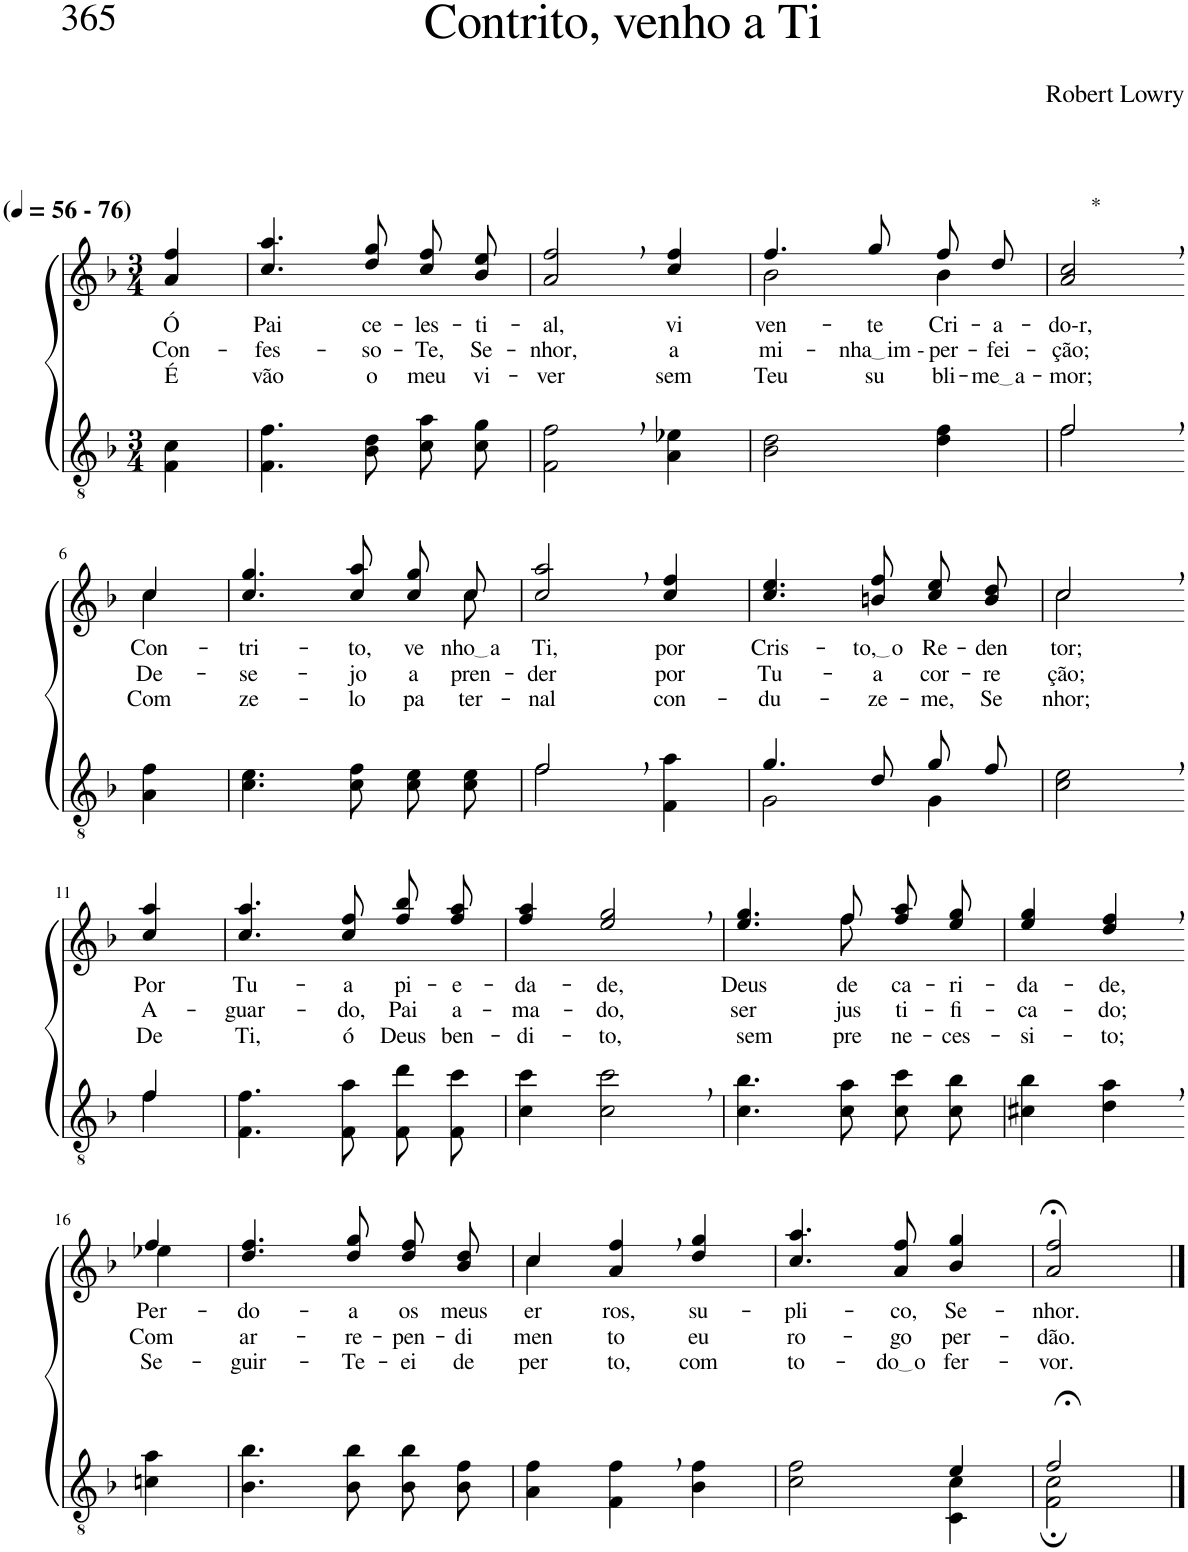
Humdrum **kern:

**kern	**kern	**text	**text	**text
*part2	*part1	*part1	*part1	*part1
*staff2	*staff1	*staff1	*staff1	*staff1
*I"Parte III e IV	*I"Parte I e II	*	*	*
*clefGv2	*clefG2	*	*	*
*Trd5c9	*Trd5c9	*	*	*
*k[b-]	*k[b-]	*	*	*
*M3/4	*M3/4	*	*	*
*MM56	*MM56	*	*	*
=1	=1	=1	=1	=1
!	!LO:TX:a:B:t=(	!	!	!
!	!LO:TX:a:B:t=- 76)	!	!	!
!	!	!LO:LY:b	!LO:LY:b	!LO:LY:b
4F\ 4c\	4a/ 4ff/	Ó	Con-	É
=2	=2	=2	=2	=2
!	!	!LO:LY:b	!LO:LY:b	!LO:LY:b
4.F\ 4.f\	4.cc/ 4.aa/	Pai	-fes-	vão
!	!	!LO:LY:b	!LO:LY:b	!LO:LY:b
8B-\ 8d\	8dd/ 8gg/	ce-	-so-	o
!	!	!LO:LY:b	!LO:LY:b	!LO:LY:b
8c\ 8a\L	8cc\ 8ff\L	-les-	-Te,	meu
!	!	!LO:LY:b	!LO:LY:b	!LO:LY:b
8c\ 8g\J	8b-\ 8ee\J	-ti-	Se-	vi-
=3	=3	=3	=3	=3
!	!	!LO:LY:b	!LO:LY:b	!LO:LY:b
2F\, 2f\,	2a/, 2ff/,	-al,	-nhor,	-ver
!	!	!LO:LY:b	!LO:LY:b	!LO:LY:b
4A\ 4e-X\	4cc/ 4ff/	vi-	a	sem
=4	=4	=4	=4	=4
*	*^	*	*	*
!	!	!	!LO:LY:b	!LO:LY:b	!LO:LY:b
2B-\ 2d\	4.ff/	2b-\	-ven-	mi-	Teu
!	!	!	!LO:LY:b	!LO:LY:b	!LO:LY:b
.	8gg/	.	-te	nha im -	su-
!	!	!	!LO:LY:b	!LO:LY:b	!LO:LY:b
4d\ 4f\	8ff/L	4b-\	Cri-	-per-	-bli-
!	!	!	!LO:LY:b	!LO:LY:b	!LO:LY:b
.	8dd/J	.	-a-	-fei-	me a
*	*v	*v	*	*	*
=5	=5	=5	=5	=5
*^	*	*	*	*
!	!	!LO:TX:a:t=*	!	!	!
!	!	!	!LO:LY:b	!LO:LY:b	!LO:LY:b
2f,/	2f\	2a/, 2cc/,	-do-r,	-ção;	-mor;
!!LO:LB:g=z
=6-	=6-	=6-	=6-	=6-	=6-
!	!	!	!LO:LY:b	!LO:LY:b	!LO:LY:b
*v	*v	*^	*	*	*
4A\ 4f\	4cc\	4cc/	Con-	De-	Com
=7	=7	=7	=7	=7	=7
!	!	!	!LO:LY:b	!LO:LY:b	!LO:LY:b
4.c\ 4.e\	4.cc/ 4.gg/	8ryy	-tri-	-se-	ze-
!	!	!	!LO:LY:b	!LO:LY:b	!LO:LY:b
*	*v	*v	*	*	*
8c\ 8f\	8cc/ 8aa/	-to,	-jo	-lo
!	!	!LO:LY:b	!LO:LY:b	!LO:LY:b
8c\ 8e\L	8cc\ 8gg\L	ve-	a-	pa-
*	*^	*	*	*
!	!	!	!LO:LY:b	!LO:LY:b	!LO:LY:b
8c\ 8e\J	8cc\J	8cc\	nho a	-pren-	-ter-
=8	=8	=8	=8	=8	=8
*^	*	*	*	*	*
!	!	!	!	!LO:LY:b	!LO:LY:b	!LO:LY:b
*	*	*v	*v	*	*	*
2f,/	2f\	2cc/, 2aa/,	Ti,	-der	-nal
!	!	!	!LO:LY:b	!LO:LY:b	!LO:LY:b
4ryy	4F\ 4a\	4cc/ 4ff/	por	por	con-
=9	=9	=9	=9	=9	=9
!	!	!	!LO:LY:b	!LO:LY:b	!LO:LY:b
4.g/	2G\	4.cc/ 4.ee/	Cris-	Tu-	-du-
!	!	!	!LO:LY:b	!LO:LY:b	!LO:LY:b
8d/	.	8bn/ 8ff/	to, o	-a	-ze-
!	!	!	!LO:LY:b	!LO:LY:b	!LO:LY:b
8g/L	4G\	8cc\ 8ee\L	Re-	cor-	-me,
!	!	!	!LO:LY:b	!LO:LY:b	!LO:LY:b
8f/J	.	8b\ 8dd\J	-den-	-re-	Se-
*v	*v	*	*	*	*
=10	=10	=10	=10	=10
*	*^	*	*	*
!	!	!	!LO:LY:b	!LO:LY:b	!LO:LY:b
2c\, 2e\,	2cc,/	2cc\	-tor;	-ção;	-nhor;
!!LO:LB:g=z
=11-	=11-	=11-	=11-	=11-	=11-
*^	*	*	*	*	*
!	!	!	!	!LO:LY:b	!LO:LY:b	!LO:LY:b
*	*	*v	*v	*	*	*
4f/	4f\	4cc/ 4aa/	Por	A-	De
=12	=12	=12	=12	=12	=12
!	!	!	!LO:LY:b	!LO:LY:b	!LO:LY:b
*v	*v	*	*	*	*
4.F\ 4.f\	4.cc/ 4.aa/	Tu-	-guar-	Ti,
!	!	!LO:LY:b	!LO:LY:b	!LO:LY:b
8F\ 8a\	8cc/ 8ff/	-a	-do,	ó
!	!	!LO:LY:b	!LO:LY:b	!LO:LY:b
8F\ 8dd\L	8ff\ 8bb-\L	pi-	Pai	Deus
!	!	!LO:LY:b	!LO:LY:b	!LO:LY:b
8F\ 8cc\J	8ff\ 8aa\J	-e-	a-	ben-
=13	=13	=13	=13	=13
!	!	!LO:LY:b	!LO:LY:b	!LO:LY:b
4c\ 4cc\	4ff/ 4aa/	-da-	-ma-	-di-
!	!	!LO:LY:b	!LO:LY:b	!LO:LY:b
2c\, 2cc\,	2ee/, 2gg/,	-de,	-do,	-to,
=14	=14	=14	=14	=14
!	!	!LO:LY:b	!LO:LY:b	!LO:LY:b
*	*^	*	*	*
4.c\ 4.b-\	4.ee/ 4.gg/	4.ryy	Deus	ser	sem-
!	!	!	!LO:LY:b	!LO:LY:b	!LO:LY:b
8c\ 8a\	8ff/	8ff\	de	jus-	-pre
!	!	!	!LO:LY:b	!LO:LY:b	!LO:LY:b
8c\ 8cc\L	8ff\ 8aa\L	4ryy	ca-	-ti-	ne-
!	!	!	!LO:LY:b	!LO:LY:b	!LO:LY:b
8c\ 8b-\J	8ee\ 8gg\J	.	-ri-	-fi-	-ces-
*	*v	*v	*	*	*
=15	=15	=15	=15	=15
!	!	!LO:LY:b	!LO:LY:b	!LO:LY:b
4c#X\ 4b-\	4ee/ 4gg/	-da-	-ca-	-si-
!	!	!LO:LY:b	!LO:LY:b	!LO:LY:b
4d\, 4a\,	4dd/, 4ff/,	-de,	-do;	-to;
!!LO:LB:g=z
=16-	=16-	=16-	=16-	=16-
*	*^	*	*	*
!	!	!	!LO:LY:b	!LO:LY:b	!LO:LY:b
4cn\ 4a\	4ff/	4ee-X\	Per-	Com	-Se-
=17	=17	=17	=17	=17	=17
!	!	!	!LO:LY:b	!LO:LY:b	!LO:LY:b
*	*v	*v	*	*	*
4.B-\ 4.b-\	4.dd/ 4.ff/	-do-	ar-	-guir-
!	!	!LO:LY:b	!LO:LY:b	!LO:LY:b
8B-\ 8b-\	8dd/ 8gg/	-a	-re-	-Te-
!	!	!LO:LY:b	!LO:LY:b	!LO:LY:b
8B-\ 8b-\L	8dd\ 8ff\L	os	-pen-	-ei
!	!	!LO:LY:b	!LO:LY:b	!LO:LY:b
8B-\ 8f\J	8b-\ 8dd\J	meus	-di-	de
=18	=18	=18	=18	=18
*	*^	*	*	*
!	!	!	!LO:LY:b	!LO:LY:b	!LO:LY:b
4A\ 4f\	4cc/	4cc\	er-	-men-	per-
!	!	!	!LO:LY:b	!LO:LY:b	!LO:LY:b
4F\, 4f\,	4a/, 4ff/,	2ryy	-ros,	-to	-to,
!	!	!	!LO:LY:b	!LO:LY:b	!LO:LY:b
4B-\ 4f\	4dd/ 4gg/	.	su-	eu	com
*	*v	*v	*	*	*
=19	=19	=19	=19	=19
*^	*	*	*	*
!	!	!	!LO:LY:b	!LO:LY:b	!LO:LY:b
2ryy	2c\ 2f\	4.cc/ 4.aa/	-pli-	ro-	to-
!	!	!	!LO:LY:b	!LO:LY:b	!LO:LY:b
.	.	8a/ 8ff/	-co,	-go	do o
!	!	!	!LO:LY:b	!LO:LY:b	!LO:LY:b
4e/	4C\ 4c\	4b-/ 4gg/	Se-	per-	fer-
=20	=20	=20	=20	=20	=20
!	!	!	!LO:LY:b	!LO:LY:b	!LO:LY:b
2f;</	2F\; 2c\;	2a/;< 2ff/;<	-nhor.	-dão.	-vor.
*v	*v	*	*	*	*
==	==	==	==	==
*-	*-	*-	*-	*-
